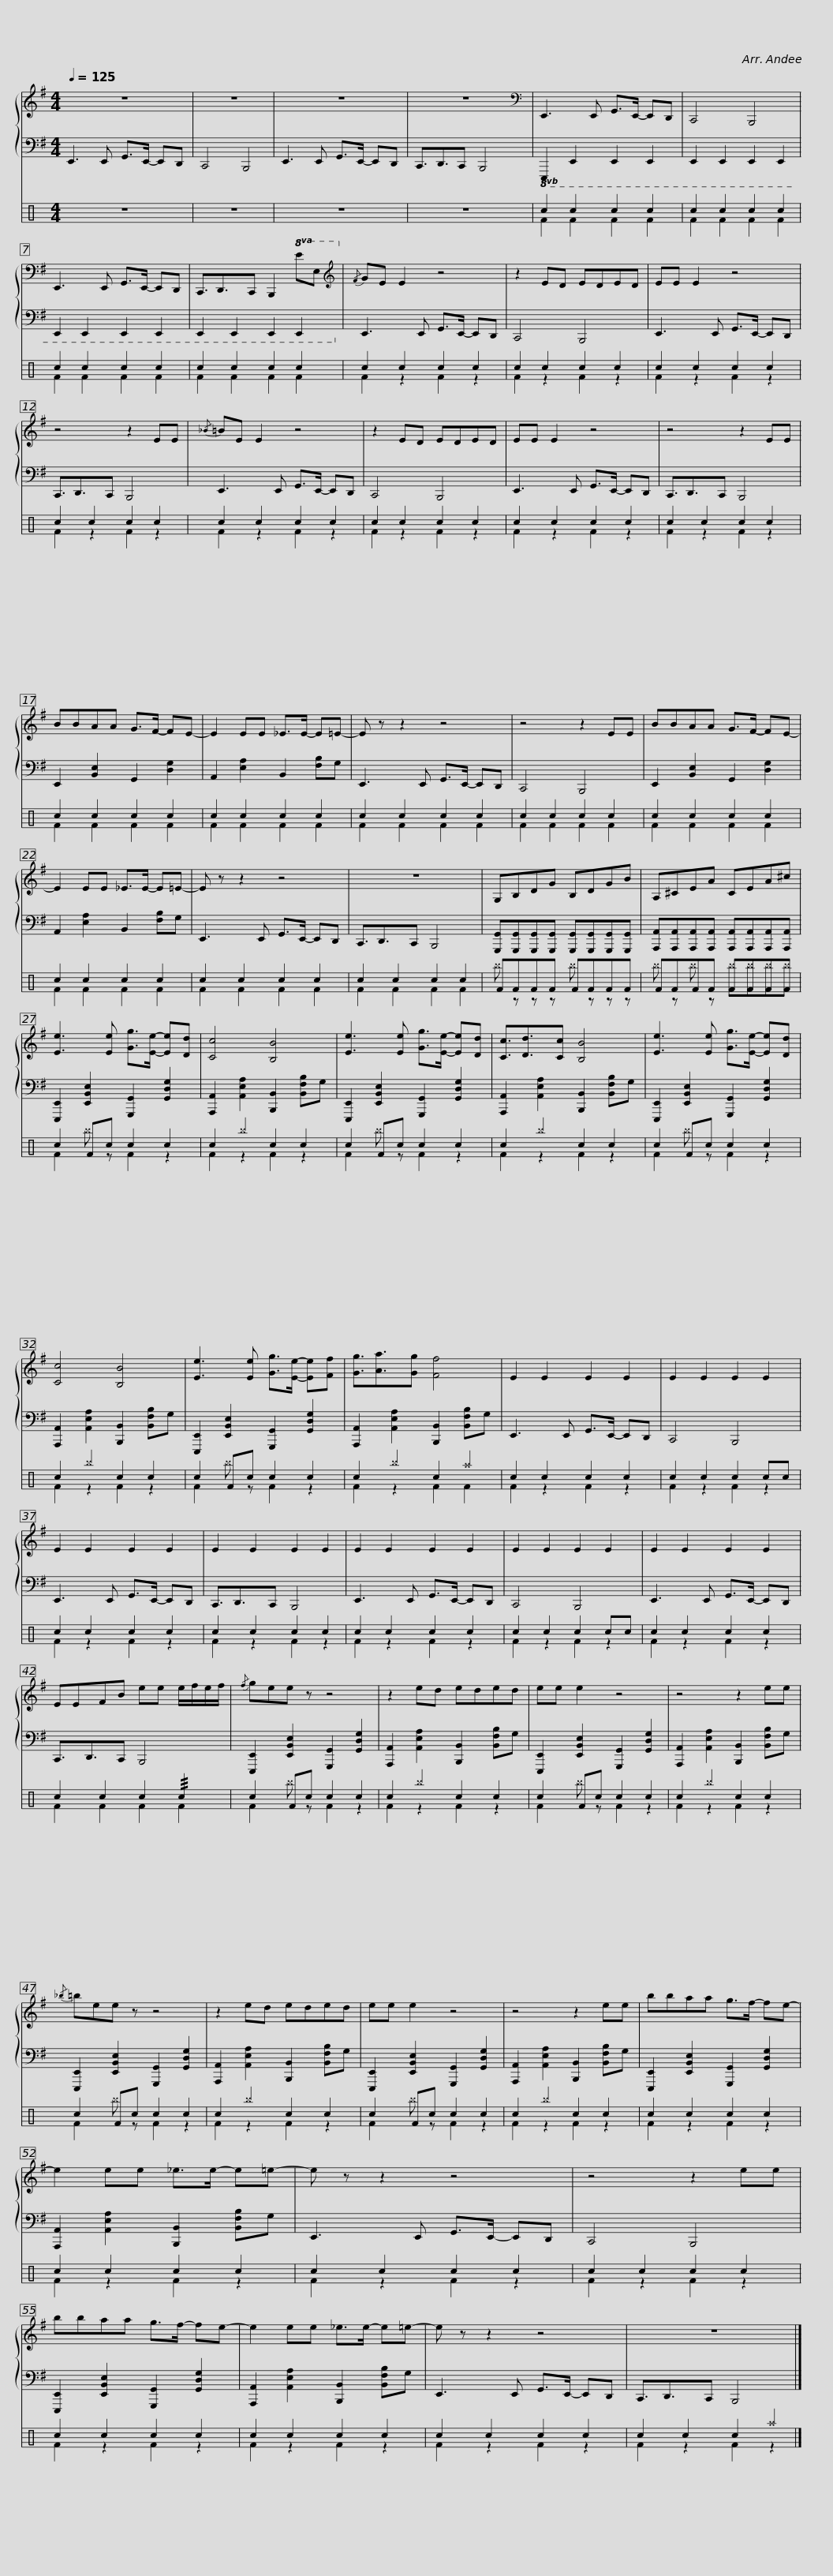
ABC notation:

X:1
%%score { 1 | 2 } ( 3 4 )
L:1/8
Q:1/4=125
M:4/4
I:linebreak $
K:G
V:1 treble
V:2 bass
V:3 perc
K:none
V:4 perc
K:none
V:1
 z8 | z8 | z8 | z8 |$[K:bass] E,,3 E,, G,,>E,,- E,,D,, | %5
 C,,4 B,,,4 | E,,3 E,, G,,>E,,- E,,D,, | C,,3/2D,,3/2C,, B,,,2!8va(! EE!8va)! |$[K:treble]{/F} GE E2 z4 | z2 ED EDED | %10
 EE E2 z4 | z4 z2 EE |${/_B} =BE E2 z4 | z2 ED EDED | EE E2 z4 | %15
 z4 z2 EE |$ BBAA G>F- FE- | E2 EE _E>E- E=E- | E z z2 z4 | z4 z2 EE |$ %20
 BBAA G>F- FE- | E2 EE _E>E- E=E- | E z z2 z4 | z8 |$ G,B,DG B,DGB | %25
 A,^CEA CEA^c |$ [Ee]3 [Ee] [Gg]>[Ee]- [Ee][Dd] | [Cc]4 [B,B]4 |$ [Ee]3 [Ee] [Gg]>[Ee]- [Ee][Dd] | [Cc]3/2[Dd]3/2[Cc] [B,B]4 | %30
 [Ee]3 [Ee] [Gg]>[Ee]- [Ee][Dd] | [Cc]4 [B,B]4 |$ [Ee]3 [Ee] [Gg]>[Ee]- [Ee][Ff] | [Gg]3/2[Aa]3/2[Gg] [Ff]4 | E2 E2 E2 E2 | %35
 E2 E2 E2 E2 |$ E2 E2 E2 E2 | E2 E2 E2 E2 | E2 E2 E2 E2 | E2 E2 E2 E2 |$ %40
 E2 E2 E2 E2 | EEFB ee e/f/e/f/ |{/f} gee z z4 | z2 ed eded |$ ee e2 z4 | %45
 z4 z2 ee |{/_b} =bee z z4 | z2 ed eded |$ ee e2 z4 | z4 z2 ee | %50
 bbaa g>f- fe- | e2 ee _e>e- e=e- |$ e z z2 z4 | z4 z2 ee | bbaa g>f- fe- | %55
 e2 ee _e>e- e=e- |$ e z z2 z4 | z8 |] %58
V:2
 E,,3 E,, G,,>E,,- E,,D,, | C,,4 B,,,4 | E,,3 E,, G,,>E,,- E,,D,, | C,,3/2D,,3/2C,, B,,,4 |$!8vb(! E,,,2 E,,,2 E,,,2 E,,,2 | %5
 E,,,2 E,,,2 E,,,2 E,,,2 | E,,,2 E,,,2 E,,,2 E,,,2 | E,,,2 E,,,2 E,,,2 E,,,2!8vb)! |$ E,,3 E,, G,,>E,,- E,,D,, | C,,4 B,,,4 | %10
 E,,3 E,, G,,>E,,- E,,D,, | C,,3/2D,,3/2C,, B,,,4 |$ E,,3 E,, G,,>E,,- E,,D,, | C,,4 B,,,4 | E,,3 E,, G,,>E,,- E,,D,, | %15
 C,,3/2D,,3/2C,, B,,,4 |$ E,,2 [B,,E,]2 G,,2 [D,G,]2 | A,,2 [E,A,]2 B,,2 [F,B,]G, | E,,3 E,, G,,>E,,- E,,D,, | C,,4 B,,,4 |$ %20
 E,,2 [B,,E,]2 G,,2 [D,G,]2 | A,,2 [E,A,]2 B,,2 [F,B,]G, | E,,3 E,, G,,>E,,- E,,D,, | C,,3/2D,,3/2C,, B,,,4 |$ [G,,,G,,][G,,,G,,][G,,,G,,][G,,,G,,] [G,,,G,,][G,,,G,,][G,,,G,,][G,,,G,,] | %25
 [A,,,A,,][A,,,A,,][A,,,A,,][A,,,A,,] [A,,,A,,][A,,,A,,][A,,,A,,][A,,,A,,] |$ [E,,,E,,]2 [E,,B,,E,]2 [G,,,G,,]2 [G,,D,G,]2 | [A,,,A,,]2 [A,,E,A,]2 [B,,,B,,]2 [B,,F,B,]G, |$ [E,,,E,,]2 [E,,B,,E,]2 [G,,,G,,]2 [G,,D,G,]2 | [A,,,A,,]2 [A,,E,A,]2 [B,,,B,,]2 [B,,F,B,]G, | %30
 [E,,,E,,]2 [E,,B,,E,]2 [G,,,G,,]2 [G,,D,G,]2 | [A,,,A,,]2 [A,,E,A,]2 [B,,,B,,]2 [B,,F,B,]G, |$ [E,,,E,,]2 [E,,B,,E,]2 [G,,,G,,]2 [G,,D,G,]2 | [A,,,A,,]2 [A,,E,A,]2 [B,,,B,,]2 [B,,F,B,]G, | E,,3 E,, G,,>E,,- E,,D,, | %35
 C,,4 B,,,4 |$ E,,3 E,, G,,>E,,- E,,D,, | C,,3/2D,,3/2C,, B,,,4 | E,,3 E,, G,,>E,,- E,,D,, | C,,4 B,,,4 |$ %40
 E,,3 E,, G,,>E,,- E,,D,, | C,,3/2D,,3/2C,, B,,,4 | [E,,,E,,]2 [E,,B,,E,]2 [G,,,G,,]2 [G,,D,G,]2 | [A,,,A,,]2 [A,,E,A,]2 [B,,,B,,]2 [B,,F,B,]G, |$ [E,,,E,,]2 [E,,B,,E,]2 [G,,,G,,]2 [G,,D,G,]2 | %45
 [A,,,A,,]2 [A,,E,A,]2 [B,,,B,,]2 [B,,F,B,]G, | [E,,,E,,]2 [E,,B,,E,]2 [G,,,G,,]2 [G,,D,G,]2 | [A,,,A,,]2 [A,,E,A,]2 [B,,,B,,]2 [B,,F,B,]G, |$ [E,,,E,,]2 [E,,B,,E,]2 [G,,,G,,]2 [G,,D,G,]2 | [A,,,A,,]2 [A,,E,A,]2 [B,,,B,,]2 [B,,F,B,]G, | %50
 [E,,,E,,]2 [E,,B,,E,]2 [G,,,G,,]2 [G,,D,G,]2 | [A,,,A,,]2 [A,,E,A,]2 [B,,,B,,]2 [B,,F,B,]G, |$ E,,3 E,, G,,>E,,- E,,D,, | C,,4 B,,,4 | [E,,,E,,]2 [E,,B,,E,]2 [G,,,G,,]2 [G,,D,G,]2 | %55
 [A,,,A,,]2 [A,,E,A,]2 [B,,,B,,]2 [B,,F,B,]G, |$ E,,3 E,, G,,>E,,- E,,D,, | C,,3/2D,,3/2C,, B,,,4 |] %58
V:3
[K:C] z8 | z8 | z8 | z8 |$ c2 c2 c2 c2 | %5
 c2 c2 c2 c2 | c2 c2 c2 c2 | c2 c2 c2 c2 |$ c2 c2 c2 c2 | c2 c2 c2 c2 | %10
 c2 c2 c2 c2 | c2 c2 c2 c2 |$ c2 c2 c2 c2 | c2 c2 c2 c2 | c2 c2 c2 c2 | %15
 c2 c2 c2 c2 |$ c2 c2 c2 c2 | c2 c2 c2 c2 | c2 c2 c2 c2 | c2 c2 c2 c2 |$ %20
 c2 c2 c2 c2 | c2 c2 c2 c2 | c2 c2 c2 c2 | c2 c2 c2 c2 |$ FFFF FFFF | %25
 FFFF FFFF |$ c2 Fc c2 c2 | c2 ^b2 c2 c2 |$ c2 Fc c2 c2 | c2 ^b2 c2 c2 | %30
 c2 Fc c2 c2 | c2 ^b2 c2 c2 |$ c2 Fc c2 c2 | c2 ^b2 c2 ^a2 | c2 c2 c2 c2 | %35
 c2 c2 c2 cc |$ c2 c2 c2 c2 | c2 c2 c2 c2 | c2 c2 c2 c2 | c2 c2 c2 cc |$ %40
 c2 c2 c2 c2 | c2 c2 c2 !///!c2 | c2 Fc c2 c2 | c2 ^b2 c2 c2 |$ c2 Fc c2 c2 | %45
 c2 ^b2 c2 c2 | c2 Fc c2 c2 | c2 ^b2 c2 c2 |$ c2 Fc c2 c2 | c2 ^b2 c2 c2 | %50
 c2 c2 c2 c2 | c2 c2 c2 c2 |$ c2 c2 c2 c2 | c2 c2 c2 c2 | c2 c2 c2 c2 | %55
 c2 c2 c2 c2 |$ c2 c2 c2 c2 | c2 c2 c2 ^a2 |] %58
V:4
[K:C] x8 | x8 | x8 | x8 |$ F2 F2 F2 F2 | %5
 F2 F2 F2 F2 | F2 F2 F2 F2 | F2 F2 F2 F2 |$ F2 z2 F2 z2 | F2 z2 F2 z2 | %10
 F2 z2 F2 z2 | F2 z2 F2 z2 |$ F2 z2 F2 z2 | F2 z2 F2 z2 | F2 z2 F2 z2 | %15
 F2 z2 F2 z2 |$ F2 F2 F2 F2 | F2 F2 F2 F2 | F2 F2 F2 F2 | F2 F2 F2 F2 |$ %20
 F2 F2 F2 F2 | F2 F2 F2 F2 | F2 F2 F2 F2 | F2 F2 F2 F2 |$ ^b z z z ^b z z z | %25
 ^b z ^b z ^b^b^b^b |$ F2 ^b z F2 z2 | F2 z2 F2 z2 |$ F2 ^b z F2 z2 | F2 z2 F2 z2 | %30
 F2 ^b z F2 z2 | F2 z2 F2 z2 |$ F2 ^b z F2 z2 | F2 z2 F2 F2 | F2 z2 F2 z2 | %35
 F2 z2 F2 z2 |$ F2 z2 F2 z2 | F2 z2 F2 z2 | F2 z2 F2 z2 | F2 z2 F2 z2 |$ %40
 F2 z2 F2 z2 | F2 F2 F2 F2 | F2 ^b z F2 z2 | F2 z2 F2 z2 |$ F2 ^b z F2 z2 | %45
 F2 z2 F2 z2 | F2 ^b z F2 z2 | F2 z2 F2 z2 |$ F2 ^b z F2 z2 | F2 z2 F2 z2 | %50
 F2 z2 F2 z2 | F2 z2 F2 z2 |$ F2 z2 F2 z2 | F2 z2 F2 z2 | F2 z2 F2 z2 | %55
 F2 z2 F2 z2 |$ F2 z2 F2 z2 | F2 z2 F2 z2 |] %58
